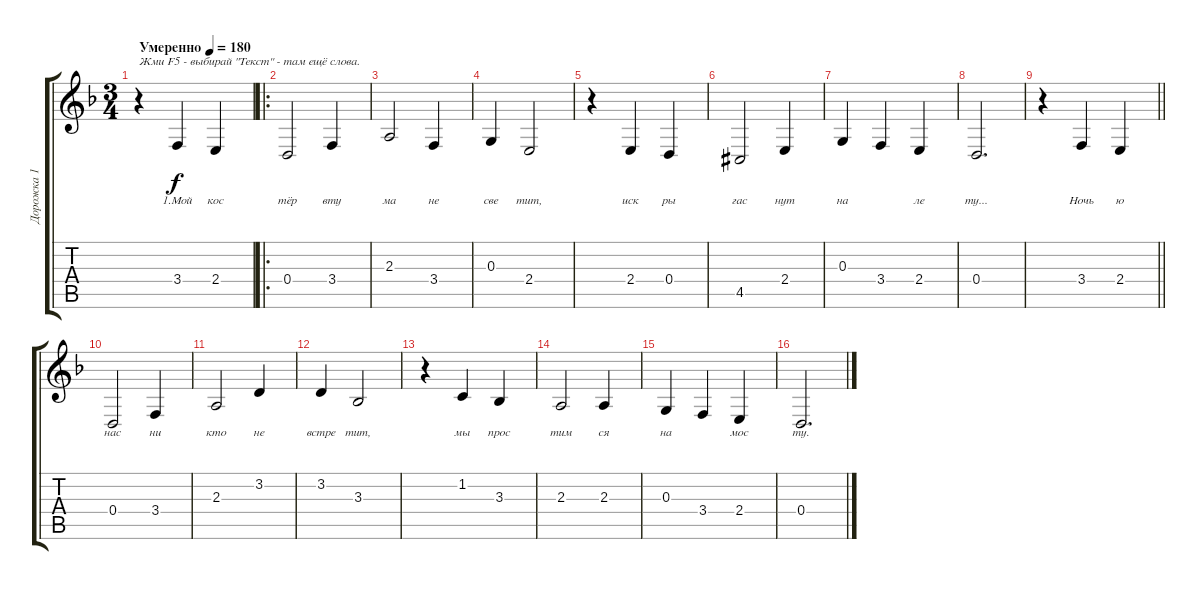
\track ("Дорожка 1" "Дорожка 1") {instrument clarinet}
\staff {score tabs}
\tuning (E4 B3 G3 D3 A2 E2) {hide}
\ts (3 4)
\tempo (180 "Умеренно")
\clef g2
\ks f
r.4{txt "Жми F5 - выбирай \"Текст\" - там ещё слова." dy f instrument clarinet} 3.4.4{lyrics (0 "1.Мой") lyrics (1 "") lyrics (2 "") lyrics (3 "") lyrics (4 "")} 2.4.4{lyrics (0 "кос") lyrics (1 "") lyrics (2 "") lyrics (3 "") lyrics (4 "")} |
\ro
0.4.2{lyrics (0 "тёр") lyrics (1 "") lyrics (2 "") lyrics (3 "") lyrics (4 "")} 3.4.4{lyrics (0 "вту") lyrics (1 "") lyrics (2 "") lyrics (3 "") lyrics (4 "")} |
2.3.2{lyrics (0 "ма") lyrics (1 "") lyrics (2 "") lyrics (3 "") lyrics (4 "")} 3.4.4{lyrics (0 "не") lyrics (1 "") lyrics (2 "") lyrics (3 "") lyrics (4 "")} |
0.3.4{lyrics (0 "све") lyrics (1 "") lyrics (2 "") lyrics (3 "") lyrics (4 "")} 2.4.2{lyrics (0 "тит,") lyrics (1 "") lyrics (2 "") lyrics (3 "") lyrics (4 "")} |
r.4 2.4.4{lyrics (0 "иск") lyrics (1 "") lyrics (2 "") lyrics (3 "") lyrics (4 "")} 0.4.4{lyrics (0 "ры") lyrics (1 "") lyrics (2 "") lyrics (3 "") lyrics (4 "")} |
4.5{acc #}.2{lyrics (0 "гас") lyrics (1 "") lyrics (2 "") lyrics (3 "") lyrics (4 "")} 2.4.4{lyrics (0 "нут") lyrics (1 "") lyrics (2 "") lyrics (3 "") lyrics (4 "")} |
0.3.4{lyrics (0 "на") lyrics (1 "") lyrics (2 "") lyrics (3 "") lyrics (4 "")} 3.4.4{lyrics (0 "") lyrics (1 "") lyrics (2 "") lyrics (3 "") lyrics (4 "")} 2.4.4{lyrics (0 "ле") lyrics (1 "") lyrics (2 "") lyrics (3 "") lyrics (4 "")} |
0.4.2{d lyrics (0 "ту...") lyrics (1 "") lyrics (2 "") lyrics (3 "") lyrics (4 "")} |
\barLineRight lightlight
r.4 3.4.4{lyrics (0 "Ночь") lyrics (1 "") lyrics (2 "") lyrics (3 "") lyrics (4 "")} 2.4.4{lyrics (0 "ю") lyrics (1 "") lyrics (2 "") lyrics (3 "") lyrics (4 "")} |
0.4.2{lyrics (0 "нас") lyrics (1 "") lyrics (2 "") lyrics (3 "") lyrics (4 "")} 3.4.4{lyrics (0 "ни") lyrics (1 "") lyrics (2 "") lyrics (3 "") lyrics (4 "")} |
2.3.2{lyrics (0 "кто") lyrics (1 "") lyrics (2 "") lyrics (3 "") lyrics (4 "")} 3.2.4{lyrics (0 "не") lyrics (1 "") lyrics (2 "") lyrics (3 "") lyrics (4 "")} |
3.2.4{lyrics (0 "встре") lyrics (1 "") lyrics (2 "") lyrics (3 "") lyrics (4 "")} 3.3.2{lyrics (0 "тит,") lyrics (1 "") lyrics (2 "") lyrics (3 "") lyrics (4 "")} |
r.4 1.2.4{lyrics (0 "мы") lyrics (1 "") lyrics (2 "") lyrics (3 "") lyrics (4 "")} 3.3.4{lyrics (0 "прос") lyrics (1 "") lyrics (2 "") lyrics (3 "") lyrics (4 "")} |
2.3.2{lyrics (0 "тим") lyrics (1 "") lyrics (2 "") lyrics (3 "") lyrics (4 "")} 2.3.4{lyrics (0 "ся") lyrics (1 "") lyrics (2 "") lyrics (3 "") lyrics (4 "")} |
0.3.4{lyrics (0 "на") lyrics (1 "") lyrics (2 "") lyrics (3 "") lyrics (4 "")} 3.4.4{lyrics (0 "") lyrics (1 "") lyrics (2 "") lyrics (3 "") lyrics (4 "")} 2.4.4{lyrics (0 "мос") lyrics (1 "") lyrics (2 "") lyrics (3 "") lyrics (4 "")} |
0.4.2{d lyrics (0 "ту.") lyrics (1 "") lyrics (2 "") lyrics (3 "") lyrics (4 "")}
